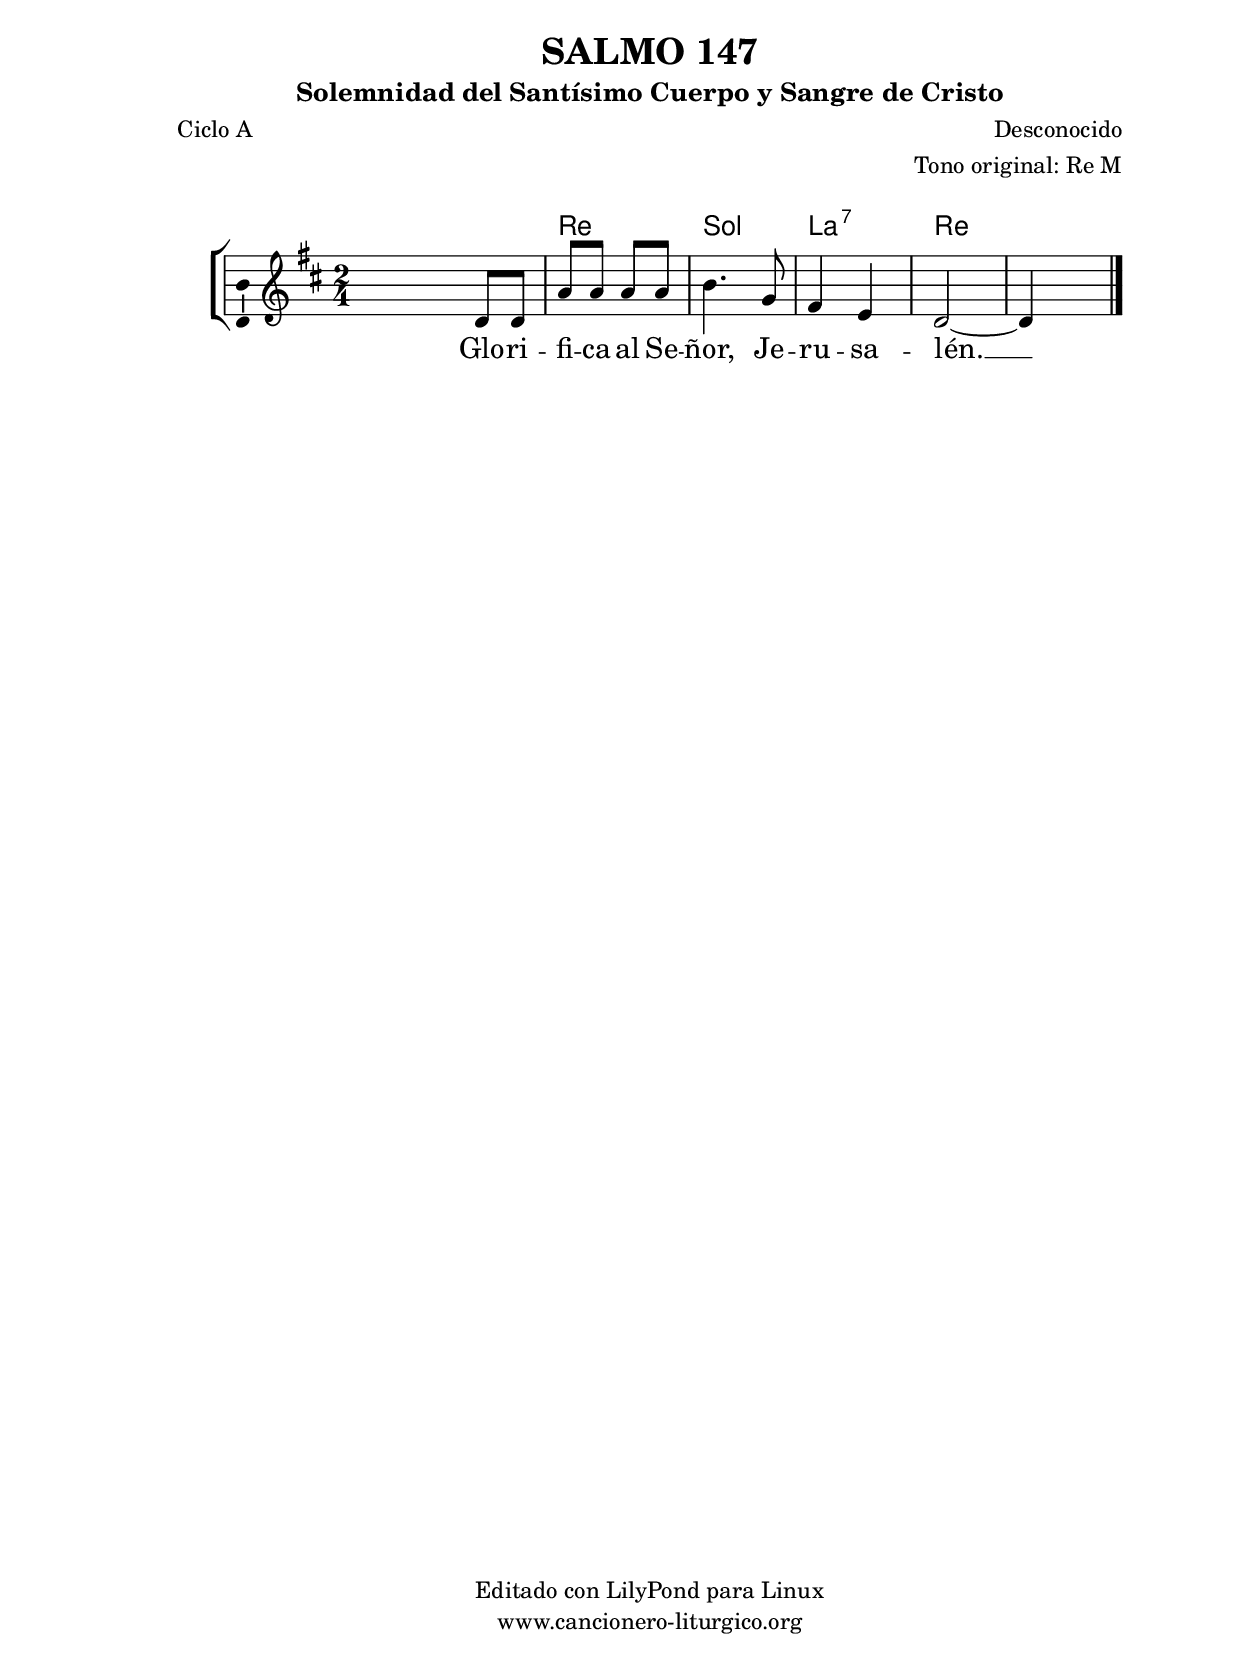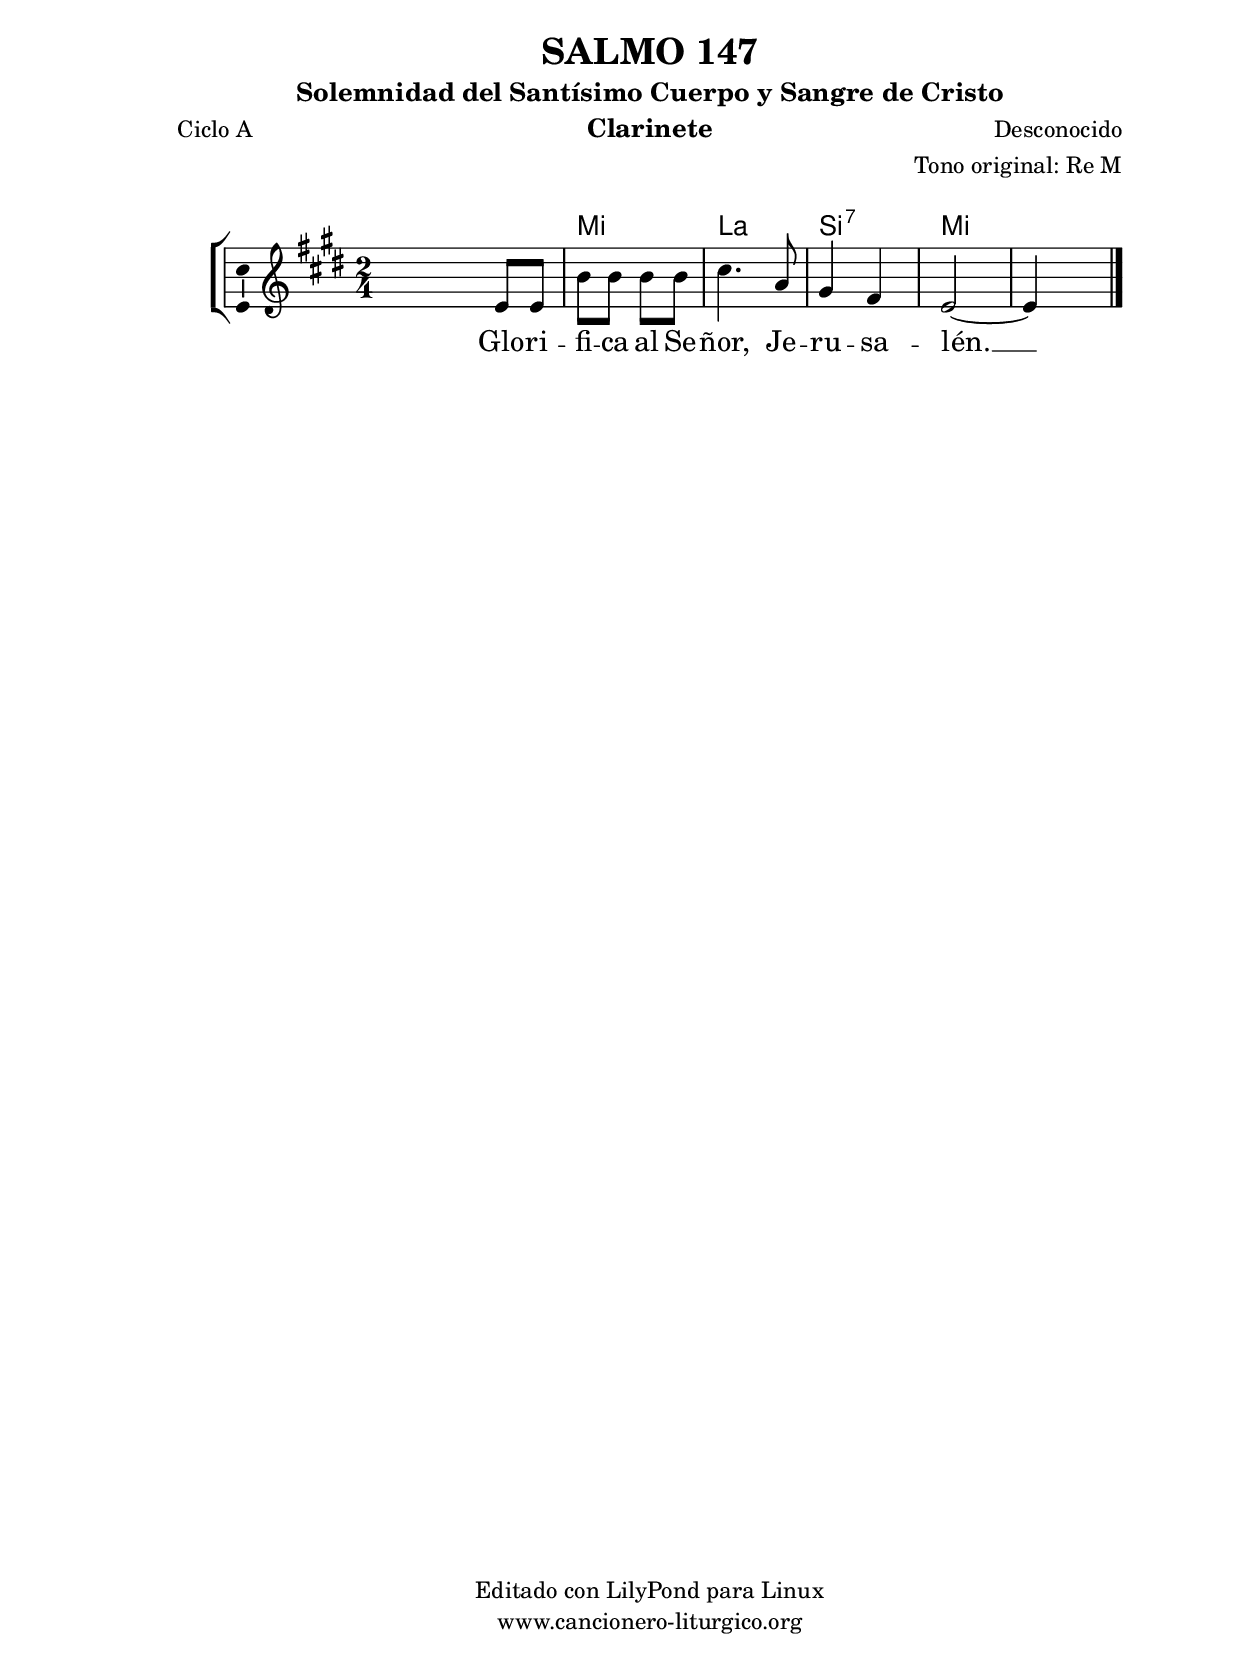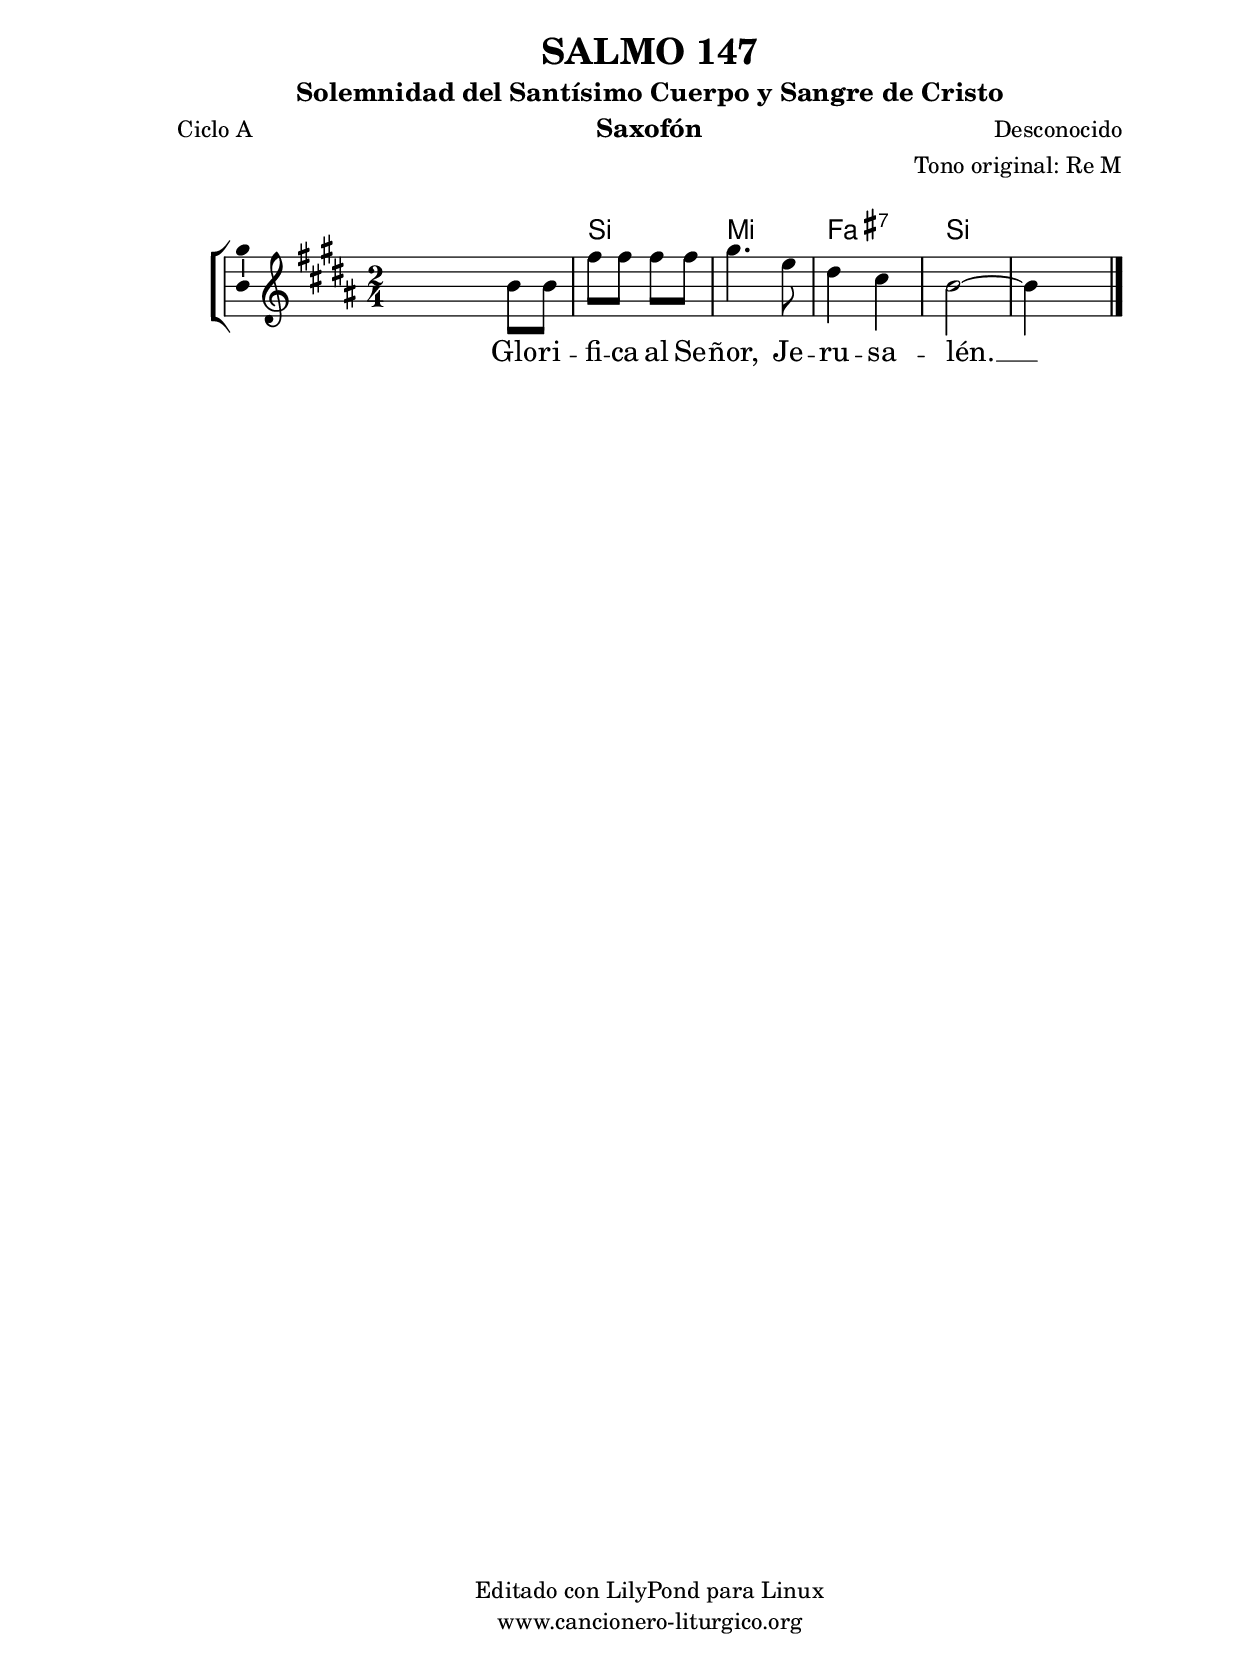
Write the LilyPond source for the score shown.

%
%para convertir .midi en .wav:
%timidity filename.midi -Ow -o finename.wav
%
%
%Para convertir de .wav a .mp3:
%lame -h -m j filename.wav
%
%
%para escuchar el midi:
%timidity nombrefichero.midi
%


%versión de lilypond para la que se ha escrito esta partitura:
\version "2.16.0"

	%Tamaño papel
	#(set-default-paper-size "a4")
	%Tamaño partitura
	#(set-global-staff-size 20)
	%No responde al pulsar sobre una nota
	#(ly:set-option 'point-and-click #f)

%parámetros del encabezamiento:
\header {
	title = "SALMO 147"
	subtitle = "Solemnidad del Santísimo Cuerpo y Sangre de Cristo"
	composer = "Desconocido"
	poet = "Ciclo A"
	meter = ""
	arranger = "Tono original: Re M"
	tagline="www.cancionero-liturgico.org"
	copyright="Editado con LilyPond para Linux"
	}

%parámetros asociados al papel:
\paper  {
	oddHeaderMarkup = \markup {\fill-line { \on-the-fly #not-first-page \fromproperty #'header:title \on-the-fly #not-first-page \fromproperty #'header:composer }}
	evenHeaderMarkup = \markup {\fill-line { \fromproperty #'header:composer \fromproperty #'header:title }}
	#(set-paper-size "a4")
	print-page-number = ##f
	first-page-number = 1
	print-first-page-number = ##f
%	head-separation = 3.0 \cm
	top-margin = 2.0 \cm
	bottom-margin = 0.5\cm
%%%	bottom-margin = -1.0\cm
	left-margin = 3.0 \cm
	line-width = 16.0 \cm 
	indent = 8\mm
	interscoreline = 2.\mm
	between-system-space = 15\mm
%	para que las partituras no llenen la hoja:
	ragged-bottom = ##t
%	idem para la última hoja:
	ragged-last-bottom = ##f
%	para que las partituras llenen el ancho del papel:
	ragged-last = ##f
	after-title-space = 2.5 \cm
%page-count=1
%system-count=1

	%Flexible Vertical Spacing
%	markup-markup-spacing =
%	#'((basic-distance . 15) (minimum-distance . 15) (padding . 3))
	markup-system-spacing =
	#'((basic-distance . 15) (minimum-distance . 15) (padding . 3))
	system-system-spacing =
	#'((basic-distance . 15) (minimum-distance . 15) (padding . 3))
	score-system-spacing =
	#'((basic-distance . 15) (minimum-distance . 15) (padding . 5))
%	top-system-spacing = % header
%	#'((basic-distance . 8) (minimum-distance . 0) (padding . 3))
%	top-markup-spacing =
%	#'((basic-distance . 20) (minimum-distance . 20) (padding . 3))
	last-bottom-spacing = % footer
	#'((basic-distance . 5) (minimum-distance . 5) (padding . 3))
%	score-markup-spacing =
%	#'((basic-distance . 16) (minimum-distance . 13) (padding . 3))

	}


%parámetros que afectan a toda la partitura:
global =  {
	%clave de sol (G):
	\clef G
	%armadura:
%	\transpose e ees
	\key d \major
	\tempo 4=90
	\set Score.tempoHideNote = ##t
	}


acordes = {
	\italianChords
	\chordmode {
%	\transpose e ees
{

s2
d2 g a:7 d s4

	}
	}
}


melodia = 
%	\transpose e ees
{
	\relative c'{

\time 2/4
s4 d8 d
a'8 a a a
b4. g8
fis4 e
d2~
d4 s4

	\bar "|."
	}
	}


texto = \lyricmode {
Glo -- ri -- fi -- ca al Se -- ñor, Je -- ru -- sa -- lén. __
	}


acordesStaff = \context ChordNames = acordesStaff <<
	\set chordChanges = ##t
	\acordes
	>>


vozStaff = \context Voice = vozStaff
\with {\consists "Ambitus_engraver"}
<<
%	\set Staff.instrumentName = ""
%	\set Staff.shortInstrumentName = ""
%	\set Staff.midiInstrument = #"clarinet"
%	\set Staff.midiInstrument = #"cello"
%	\set Staff.midiInstrument = #"flute"
	\set Staff.midiInstrument = #"electric guitar (jazz)"
%	\set Staff.midiInstrument = #"english horn"
%	\set Staff.midiInstrument = #"violin"
%	\set Staff.midiInstrument = #"glockenspiel"
	\set Staff.midiMinimumVolume = #0.7
	\set Staff.midiMaximumVolume = #0.9
	\global
	\melodia
	>>


textoStaff = \context Lyrics = textoStaff <<
	\lyricsto vozStaff \texto
	>>

\book {
	\score {
		\context ChoirStaff {
			\override StaffGroup.SystemStartBracket #'collapse-height = #1
			\override Score.SystemStartBar #'collapse-height = #1
			<<
			\acordesStaff
			\vozStaff
			\textoStaff
			>>
			}
		\layout {
	    		\context {
				\Lyrics
				\override LyricText #'font-size = #2
				}
	   		 \context {
				\Score
				%fontSize = #3
				\override StaffSymbol #'staff-space = #(magstep +3)
				%\override Beam #'thickness = #0.55
				%\override SpacingSpanner #'spacing-increment = #1.0
				%\override Slur #'height-limit = #1.5
				}
			}
		}
	\score {
		\unfoldRepeats
		\context ChoirStaff {
			<<
			\acordesStaff
			\vozStaff
			>>
			}
		\midi {
	  		\context {
	  			\Score
				tempoWholesPerMinute = #(ly:make-moment 70 4)
				}
			}
		}
	}

%Partitura para clarinete
#(define output-suffix "C")
\book {
	\header{
		instrument = "Clarinete"
		}
	\score {
		\context ChoirStaff {
			\override StaffGroup.SystemStartBracket #'collapse-height = #1
			\override Score.SystemStartBar #'collapse-height = #1
\transpose c d
			<<
			\acordesStaff
			\vozStaff
			\textoStaff
			>>
			}
		\layout {
	    		\context {
				\Lyrics
				\override LyricText #'font-size = #2
				}
	   		 \context {
				\Score
				%fontSize = #3
				\override StaffSymbol #'staff-space = #(magstep +3)
				%\override Beam #'thickness = #0.55
				%\override SpacingSpanner #'spacing-increment = #1.0
				%\override Slur #'height-limit = #1.5
				}
			}
		}
	}

%Partitura para saxofón
#(define output-suffix "S")
\book {
	\header{
		instrument = "Saxofón"
		}
	\score {
		\context ChoirStaff {
			\override StaffGroup.SystemStartBracket #'collapse-height = #1
			\override Score.SystemStartBar #'collapse-height = #1
\transpose c a
			<<
			\acordesStaff
			\vozStaff
			\textoStaff
			>>
			}
		\layout {
	    		\context {
				\Lyrics
				\override LyricText #'font-size = #2
				}
	   		 \context {
				\Score
				%fontSize = #3
				\override StaffSymbol #'staff-space = #(magstep +3)
				%\override Beam #'thickness = #0.55
				%\override SpacingSpanner #'spacing-increment = #1.0
				%\override Slur #'height-limit = #1.5
				}
			}
		}
	}

